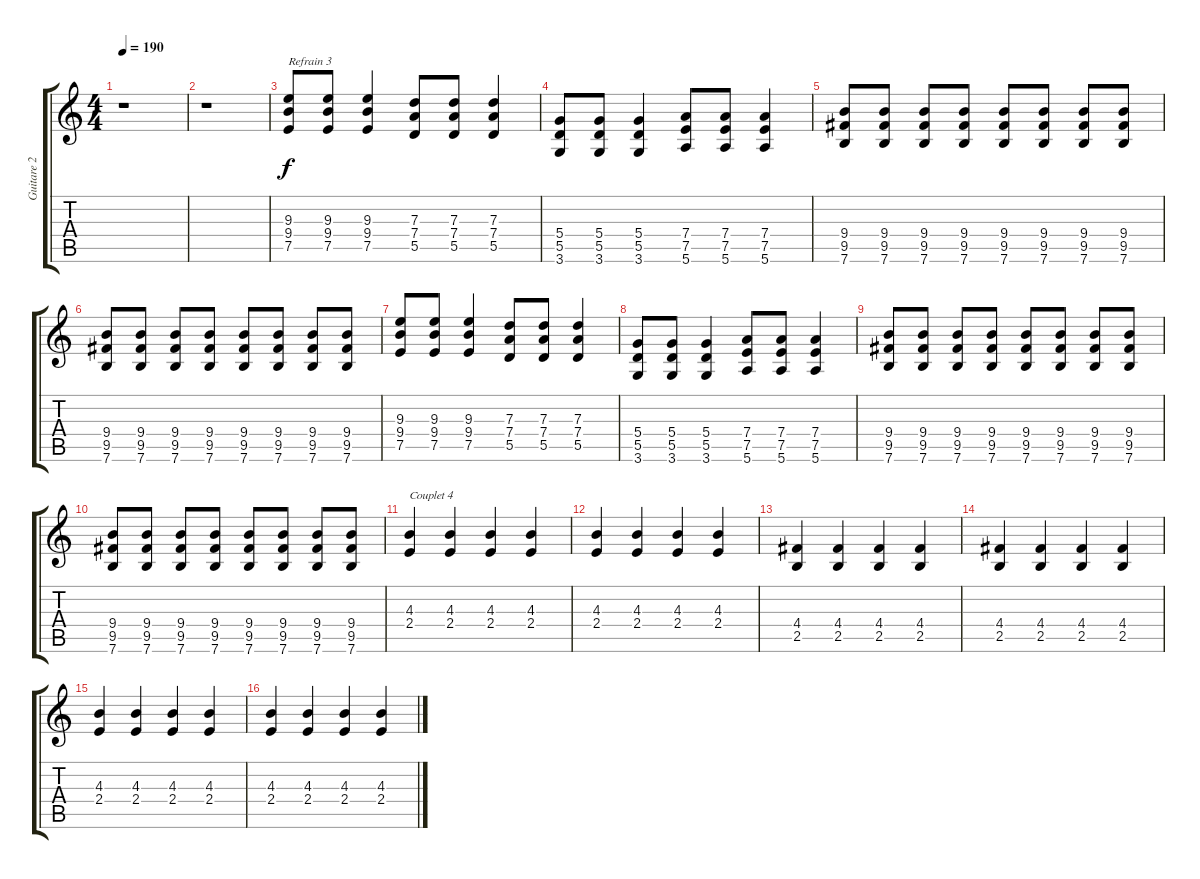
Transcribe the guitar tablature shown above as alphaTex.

\track ("Guitare 2 doublée" "Guitare 2 ") {instrument distortionguitar}
\staff {score tabs}
\tuning (E4 B3 G3 D3 A2 E2) {hide}
\ts (4 4)
\tempo 190
\clef g2
\ks c
r.1{dy f} |
r.1 |
(9.3 9.4 7.5).8{txt "Refrain 3"} (9.3 9.4 7.5).8 (9.3 9.4 7.5).4 (7.3 7.4 5.5).8 (7.3 7.4 5.5).8 (7.3 7.4 5.5).4 |
(5.4 5.5 3.6).8 (5.4 5.5 3.6).8 (5.4 5.5 3.6).4 (7.4 7.5 5.6).8 (7.4 7.5 5.6).8 (7.4 7.5 5.6).4 |
(9.4 9.5 7.6).8 (9.4 9.5 7.6).8 (9.4 9.5 7.6).8 (9.4 9.5 7.6).8 (9.4 9.5 7.6).8 (9.4 9.5 7.6).8 (9.4 9.5 7.6).8 (9.4 9.5 7.6).8 |
(9.4 9.5 7.6).8 (9.4 9.5 7.6).8 (9.4 9.5 7.6).8 (9.4 9.5 7.6).8 (9.4 9.5 7.6).8 (9.4 9.5 7.6).8 (9.4 9.5 7.6).8 (9.4 9.5 7.6).8 |
(9.3 9.4 7.5).8 (9.3 9.4 7.5).8 (9.3 9.4 7.5).4 (7.3 7.4 5.5).8 (7.3 7.4 5.5).8 (7.3 7.4 5.5).4 |
(5.4 5.5 3.6).8 (5.4 5.5 3.6).8 (5.4 5.5 3.6).4 (7.4 7.5 5.6).8 (7.4 7.5 5.6).8 (7.4 7.5 5.6).4 |
(9.4 9.5 7.6).8 (9.4 9.5 7.6).8 (9.4 9.5 7.6).8 (9.4 9.5 7.6).8 (9.4 9.5 7.6).8 (9.4 9.5 7.6).8 (9.4 9.5 7.6).8 (9.4 9.5 7.6).8 |
(9.4 9.5 7.6).8 (9.4 9.5 7.6).8 (9.4 9.5 7.6).8 (9.4 9.5 7.6).8 (9.4 9.5 7.6).8 (9.4 9.5 7.6).8 (9.4 9.5 7.6).8 (9.4 9.5 7.6).8 |
(4.3 2.4).4{txt "Couplet 4" volume 7} (4.3 2.4).4 (4.3 2.4).4 (4.3 2.4).4 |
(4.3 2.4).4 (4.3 2.4).4 (4.3 2.4).4 (4.3 2.4).4 |
(4.4 2.5).4 (4.4 2.5).4 (4.4 2.5).4 (4.4 2.5).4 |
(4.4 2.5).4 (4.4 2.5).4 (4.4 2.5).4 (4.4 2.5).4 |
(4.3 2.4).4 (4.3 2.4).4 (4.3 2.4).4 (4.3 2.4).4 |
(4.3 2.4).4 (4.3 2.4).4 (4.3 2.4).4 (4.3 2.4).4
